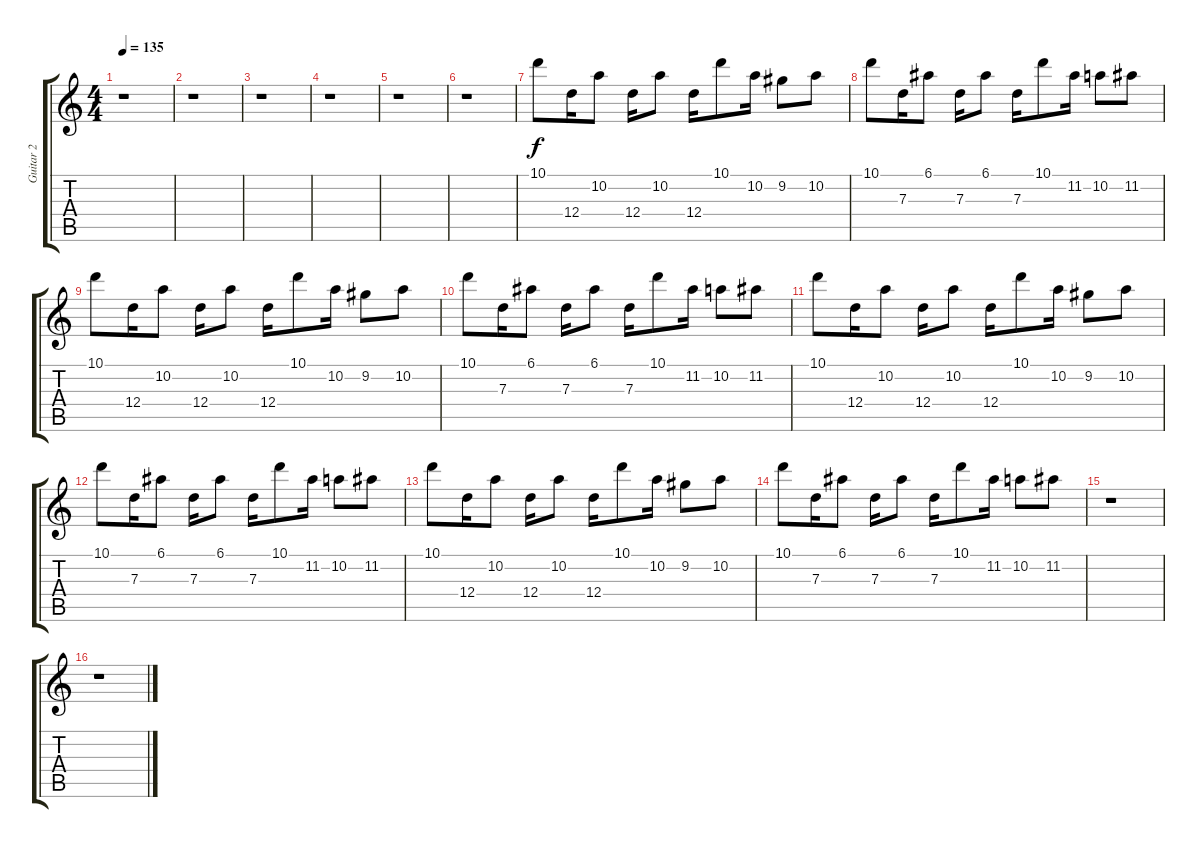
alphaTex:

\track ("Guitar 2" "Guitar 2") {instrument overdrivenguitar}
\staff {score tabs}
\tuning (E4 B3 G3 D3 A2 E2) {hide}
\ts (4 4)
\tempo 135
\clef g2
\ks c
r.1{dy f} |
r.1 |
r.1 |
r.1 |
r.1 |
r.1 |
10.1.8 12.4.16 10.2.8 12.4.16 10.2.8 12.4.16 10.1.8 10.2.16 9.2.8 10.2.8 |
10.1.8 7.3.16 6.1.8 7.3.16 6.1.8 7.3.16 10.1.8 11.2.16 10.2.8 11.2.8 |
10.1.8 12.4.16 10.2.8 12.4.16 10.2.8 12.4.16 10.1.8 10.2.16 9.2.8 10.2.8 |
10.1.8 7.3.16 6.1.8 7.3.16 6.1.8 7.3.16 10.1.8 11.2.16 10.2.8 11.2.8 |
10.1.8 12.4.16 10.2.8 12.4.16 10.2.8 12.4.16 10.1.8 10.2.16 9.2.8 10.2.8 |
10.1.8 7.3.16 6.1.8 7.3.16 6.1.8 7.3.16 10.1.8 11.2.16 10.2.8 11.2.8 |
10.1.8 12.4.16 10.2.8 12.4.16 10.2.8 12.4.16 10.1.8 10.2.16 9.2.8 10.2.8 |
10.1.8 7.3.16 6.1.8 7.3.16 6.1.8 7.3.16 10.1.8 11.2.16 10.2.8 11.2.8 |
r.1 |
r.1
